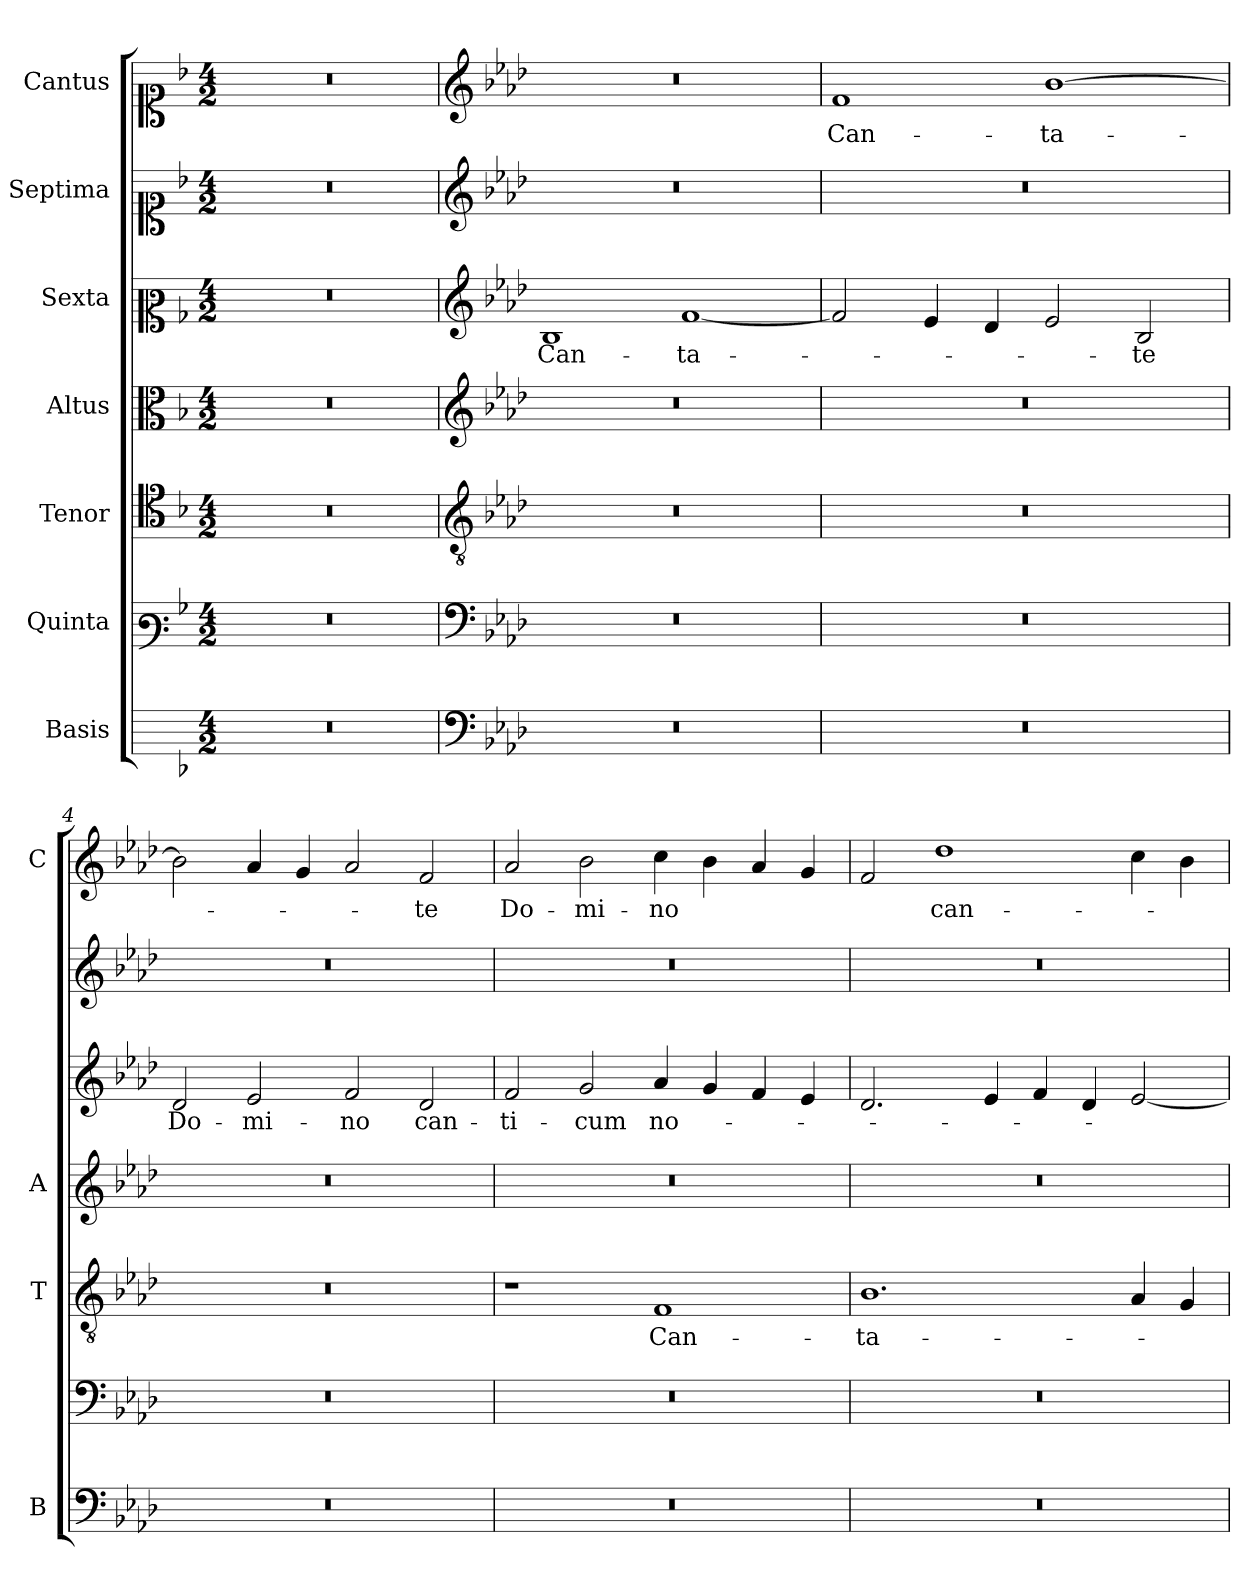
**kern	**kern	**kern	**text	**kern	**kern	**text	**kern	**kern	**text
*part7	*part6	*part5	*part5	*part4	*part3	*part3	*part2	*part1	*part1
*staff7	*staff6	*staff5	*staff5	*staff4	*staff3	*staff3	*staff2	*staff1	*staff1
*I"Basis	*I"Quinta	*I"Tenor	*	*I"Altus	*I"Sexta	*	*I"Septima	*I"Cantus	*
*I'B	*	*I'T	*	*I'A	*	*	*	*I'C	*
*	*clefF3	*clefC4	*	*clefC3	*clefC2	*	*clefC1	*clefC1	*
*k[b-]	*k[b-]	*k[b-]	*	*k[b-]	*k[b-]	*	*k[b-]	*k[b-]	*
*F:	*F:	*F:	*	*F:	*F:	*	*F:	*F:	*
*M4/2	*M4/2	*M4/2	*	*M4/2	*M4/2	*	*M4/2	*M4/2	*
=1	=1	=1	=1	=1	=1	=1	=1	=1	=1
0r	0r	0r	.	0r	0r	.	0r	0r	.
=2	=2	=2	=2	=2	=2	=2	=2	=2	=2
*clefF4	*clefF4	*clefGv2	*	*clefG2	*clefG2	*	*clefG2	*clefG2	*
*k[b-e-a-d-]	*k[b-e-a-d-]	*k[b-e-a-d-]	*	*k[b-e-a-d-]	*k[b-e-a-d-]	*	*k[b-e-a-d-]	*k[b-e-a-d-]	*
*A-:	*A-:	*A-:	*	*A-:	*A-:	*	*A-:	*A-:	*
!	!	!	!	!	!	!LO:LY:b	!	!	!
0r	0r	0r	.	0r	1B-	Can-	0r	0r	.
!	!	!	!	!	!	!LO:LY:b	!	!	!
.	.	.	.	.	[1f	-ta-	.	.	.
=3	=3	=3	=3	=3	=3	=3	=3	=3	=3
!	!	!	!	!	!	!	!	!	!LO:LY:b
0r	0r	0r	.	0r	2f/]	.	0r	1f	Can-
.	.	.	.	.	4e-/	.	.	.	.
.	.	.	.	.	4d-/	.	.	.	.
!	!	!	!	!	!	!	!	!	!LO:LY:b
.	.	.	.	.	2e-/	.	.	[1b-	-ta-
!	!	!	!	!	!	!LO:LY:b	!	!	!
.	.	.	.	.	2B-/	-te	.	.	.
=4	=4	=4	=4	=4	=4	=4	=4	=4	=4
!	!	!	!	!	!	!LO:LY:b	!	!	!
0r	0r	0r	.	0r	2d-/	Do-	0r	2b-\]	.
!	!	!	!	!	!	!LO:LY:b	!	!	!
.	.	.	.	.	2e-/	-mi-	.	4a-/	.
.	.	.	.	.	.	.	.	4g/	.
!	!	!	!	!	!	!LO:LY:b	!	!	!
.	.	.	.	.	2f/	-no	.	2a-/	.
!	!	!	!	!	!	!LO:LY:b	!	!	!LO:LY:b
.	.	.	.	.	2d-/	can-	.	2f/	-te
=5	=5	=5	=5	=5	=5	=5	=5	=5	=5
!	!	!	!	!	!	!LO:LY:b	!	!	!LO:LY:b
0r	0r	1r	.	0r	2f/	-ti-	0r	2a-/	Do-
!	!	!	!	!	!	!LO:LY:b	!	!	!LO:LY:b
.	.	.	.	.	2g/	-cum	.	2b-\	-mi-
!	!	!	!LO:LY:b	!	!	!LO:LY:b	!	!	!LO:LY:b
.	.	1F	Can-	.	4a-/	no-	.	4cc\	-no
.	.	.	.	.	4g/	.	.	4b-\	.
.	.	.	.	.	4f/	.	.	4a-/	.
.	.	.	.	.	4e-/	.	.	4g/	.
!!LO:LB:g=z
=6	=6	=6	=6	=6	=6	=6	=6	=6	=6
!	!	!	!LO:LY:b	!	!	!	!	!	!
0r	0r	1.B-	-ta-	0r	2.d-/	.	0r	2f/	.
!	!	!	!	!	!	!	!	!	!LO:LY:b
.	.	.	.	.	.	.	.	1dd-	can-
.	.	.	.	.	4e-/	.	.	.	.
.	.	.	.	.	4f/	.	.	.	.
.	.	.	.	.	4d-/	.	.	.	.
.	.	4A-/	.	.	[2e-/	.	.	4cc\	.
.	.	4G/	.	.	.	.	.	4b-\	.
=	=	=	=	=	=	=	=	=	=
*-	*-	*-	*-	*-	*-	*-	*-	*-	*-
